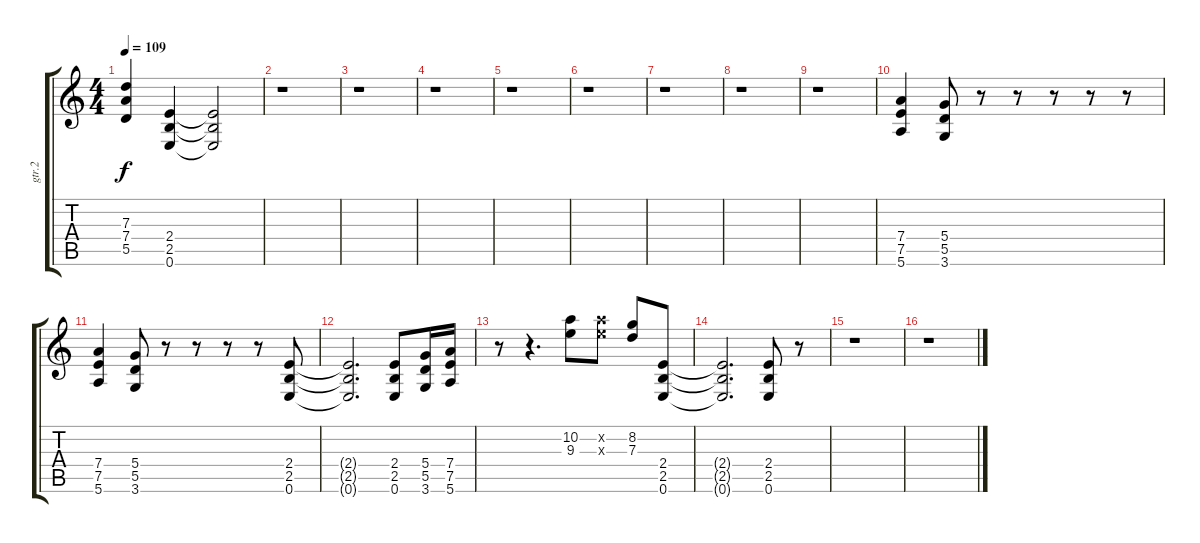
\track ("gtr.2" "gtr.2") {instrument overdrivenguitar}
\staff {score tabs}
\tuning (E4 B3 G3 D3 A2 E2) {hide}
\ts (4 4)
\tempo 109
\clef g2
\ks c
(7.3{t} 7.4{t} 5.5{t}).4{dy f} (2.4 2.5 0.6).4 (2.4{t} 2.5{t} 0.6{t}).2 |
r.1 |
r.1 |
r.1 |
r.1 |
r.1 |
r.1 |
r.1 |
r.1 |
(7.4 7.5 5.6).4 (5.4 5.5 3.6).8 r.8 r.8 r.8 r.8 r.8 |
(7.4 7.5 5.6).4 (5.4 5.5 3.6).8 r.8 r.8 r.8 r.8 (2.4 2.5 0.6).8 |
(2.4{t} 2.5{t} 0.6{t}).2{d} (2.4 2.5 0.6).8 (5.4 5.5 3.6).16 (7.4 7.5 5.6).16 |
r.8 r.4{d} (10.2 9.3).8 (10.2{x} 9.3{x}).8 (8.2 7.3).8 (2.4 2.5 0.6).8 |
(2.4{t} 2.5{t} 0.6{t}).2{d} (2.4 2.5 0.6).8 r.8 |
r.1 |
r.1
